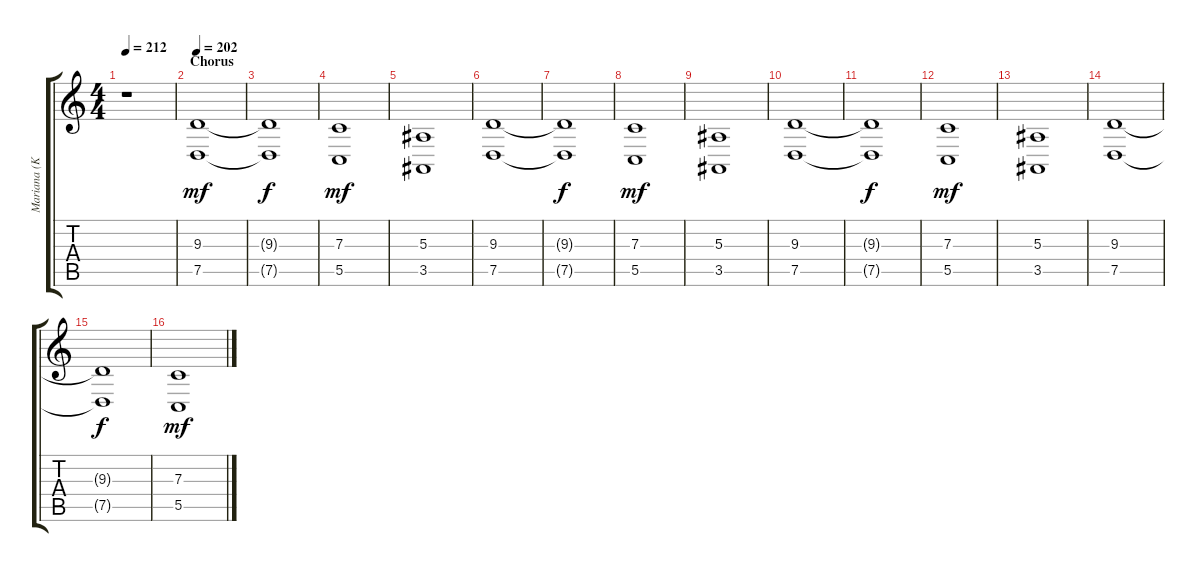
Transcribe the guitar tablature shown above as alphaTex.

\track ("Mariana (KeybLow)" "Mariana (K") {instrument stringensemble1}
\staff {score tabs}
\tuning (D4 A3 F3 C3 G2 D2) {hide}
\ts (4 4)
\tempo 212
\clef g2
\ks c
r.1{dy f} |
\section ("" "Chorus")
\tempo 202
(9.3 7.5).1{dy mf volume 13 balance 8 instrument stringensemble1} |
(9.3{t} 7.5{t}).1{dy f} |
(7.3 5.5).1{dy mf} |
(5.3 3.5).1 |
(9.3 7.5).1 |
(9.3{t} 7.5{t}).1{dy f} |
(7.3 5.5).1{dy mf} |
(5.3 3.5).1 |
(9.3 7.5).1 |
(9.3{t} 7.5{t}).1{dy f} |
(7.3 5.5).1{dy mf} |
(5.3 3.5).1 |
(9.3 7.5).1 |
(9.3{t} 7.5{t}).1{dy f} |
(7.3 5.5).1{dy mf}
